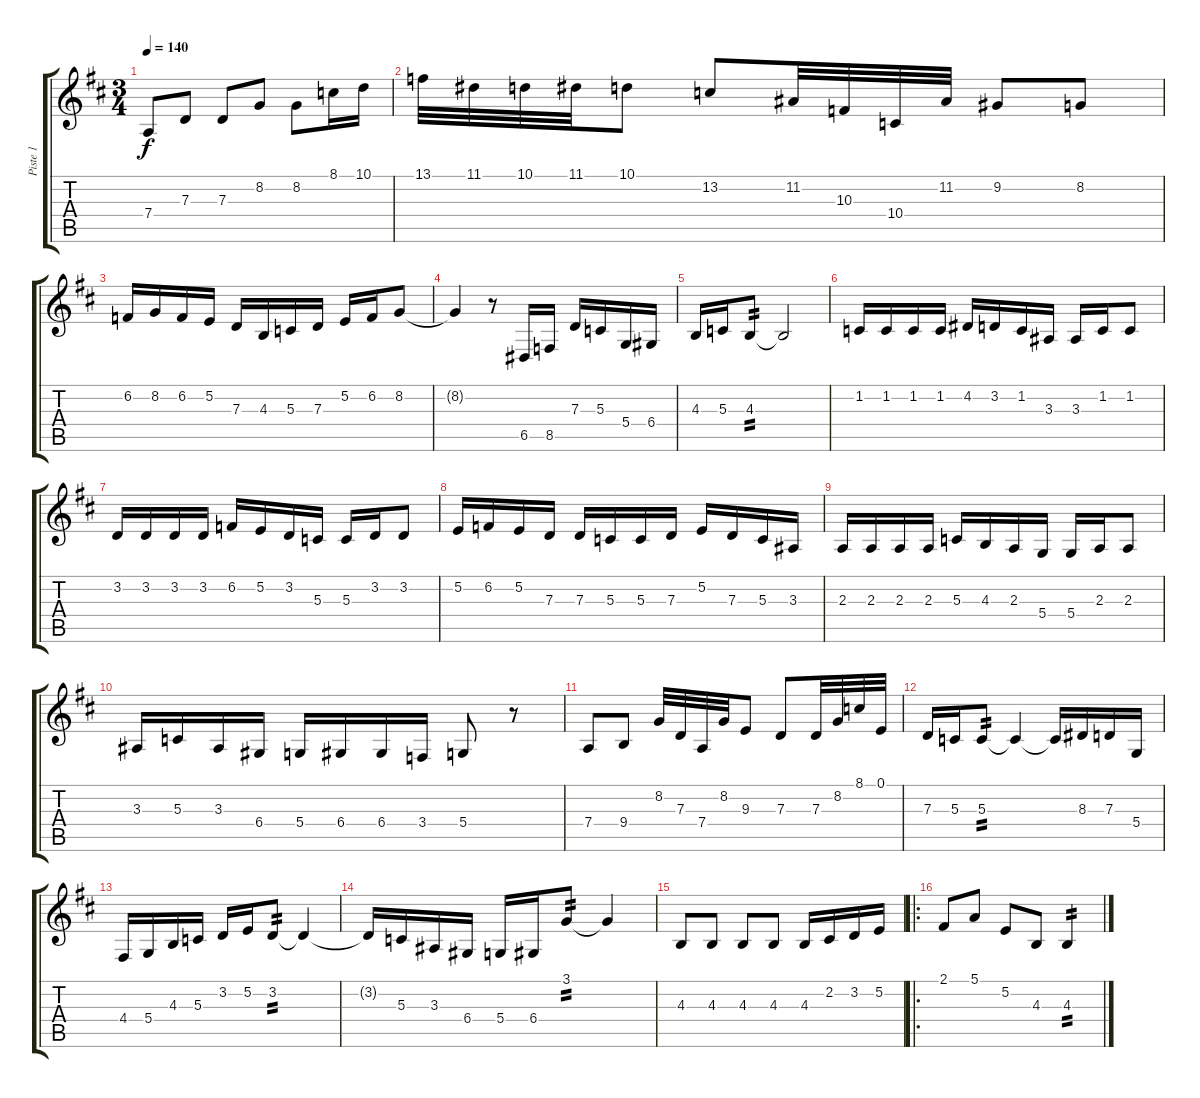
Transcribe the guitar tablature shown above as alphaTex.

\track ("Piste 1 " "Piste 1 ") {instrument vibraphone}
\staff {score tabs}
\tuning (E4 B3 G3 D3 A2 E2) {hide}
\ts (3 4)
\tempo 140
\clef g2
\ks d
7.4.8{dy f} 7.3.8 7.3.8 8.2.8 8.2.8 8.1.16 10.1.16 |
13.1.32 11.1.32 10.1.32 11.1.32 10.1.8 13.2.8 11.2.32 10.3.32 10.4.32 11.2.32 9.2.8 8.2.8 |
6.2.16 8.2.16 6.2.16 5.2.16 7.3.16 4.3.16 5.3.16 7.3.16 5.2.16 6.2.16 8.2.8 |
8.2{t}.4 r.8 6.5.16 8.5.16 7.3.16 5.3.16 5.4.16 6.4.16 |
4.3.16 5.3.16 4.3.8{tp 2} 4.3{t}.2 |
1.2.16{volume 13 balance 8 instrument vibraphone} 1.2.16 1.2.16 1.2.16 4.2.16 3.2.16 1.2.16 3.3.16 3.3.16 1.2.16 1.2.8 |
3.2.16 3.2.16 3.2.16 3.2.16 6.2.16 5.2.16 3.2.16 5.3.16 5.3.16 3.2.16 3.2.8 |
5.2.16 6.2.16 5.2.16 7.3.16 7.3.16 5.3.16 5.3.16 7.3.16 5.2.16 7.3.16 5.3.16 3.3.16 |
2.3.16 2.3.16 2.3.16 2.3.16 5.3.16 4.3.16 2.3.16 5.4.16 5.4.16 2.3.16 2.3.8 |
3.3.16 5.3.16 3.3.16 6.4.16 5.4.16 6.4.16 6.4.16 3.4.16 5.4.8 r.8 |
7.4.8 9.4.8 8.2.32 7.3.32 7.4.32 8.2.32 9.3.8 7.3.8 7.3.32 8.2.32 8.1.32 0.1.32 |
7.3.16 5.3.16 5.3.8{tp 2} 5.3{t}.4 5.3{t}.16 8.3.16 7.3.16 5.4.16 |
4.4.16 5.4.16 4.3.16 5.3.16 3.2.16 5.2.16 3.2.8{tp 2} 3.2{t}.4 |
3.2{t}.16 5.3.16 3.3.16 6.4.16 5.4.16 6.4.16 3.1.8{tp 2} 3.1{t}.4 |
4.3.8{volume 12 balance 8 instrument marimba} 4.3.8{volume 13 balance 8 instrument marimba} 4.3.8 4.3.8 4.3.16 2.2.16 3.2.16 5.2.16 |
\ro
2.1.8{volume 13 balance 8 instrument marimba} 5.1.8 5.2.8 4.3.8 4.3.4{tp 2}
